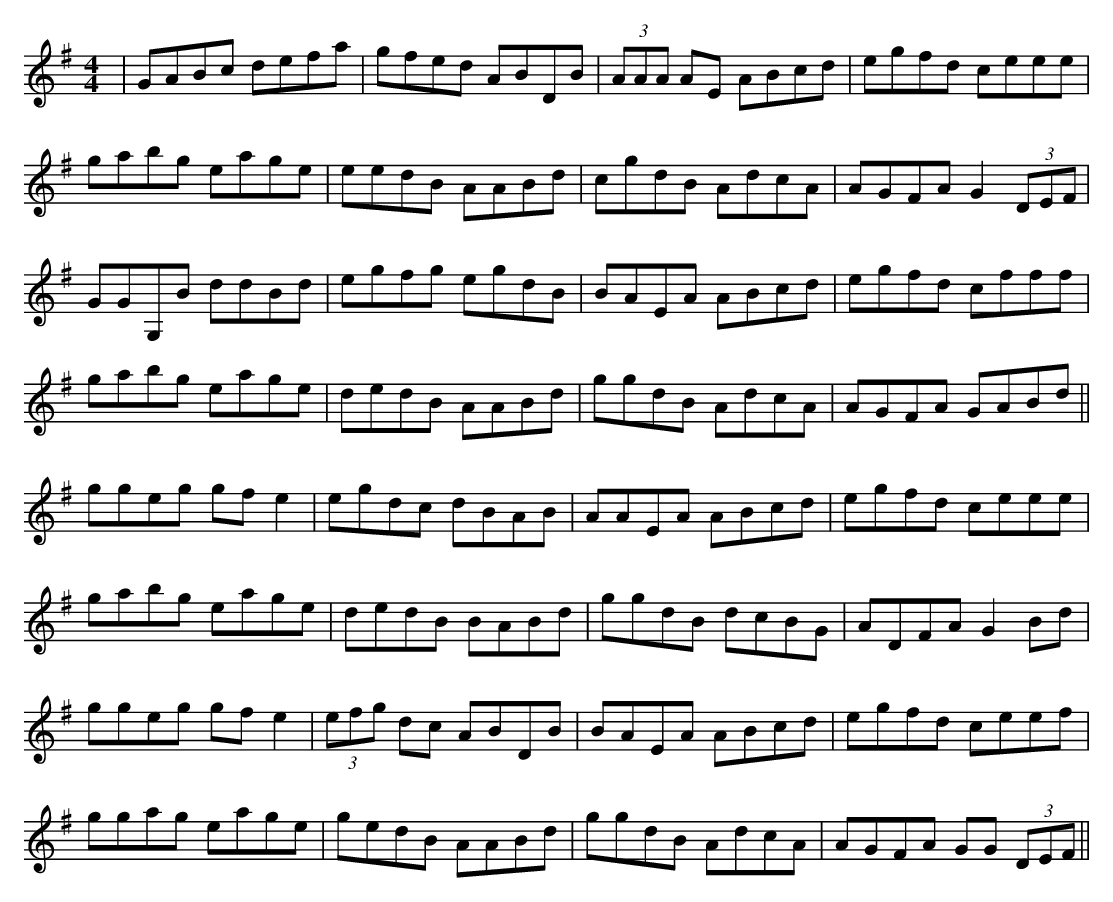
X:1
M:4/4
K:G
|GABc defa|gfed ABDB|(3AAA AE ABcd|egfd ceee|
gabg eage|eedB AABd|cgdB AdcA|AGFA G2(3DEF|
GGG,B ddBd|egfg egdB|BAEA ABcd|egfd cfff|
gabg eage|dedB AABd|ggdB AdcA|AGFA GABd||
ggeg gfe2|egdc dBAB|AAEA ABcd|egfd ceee|
gabg eage|dedB BABd|ggdB dcBG|ADFA G2Bd|
ggeg gfe2|(3efg dc ABDB|BAEA ABcd|egfd ceef|
ggag eage|gedB AABd|ggdB AdcA|AGFA GG (3DEF||
